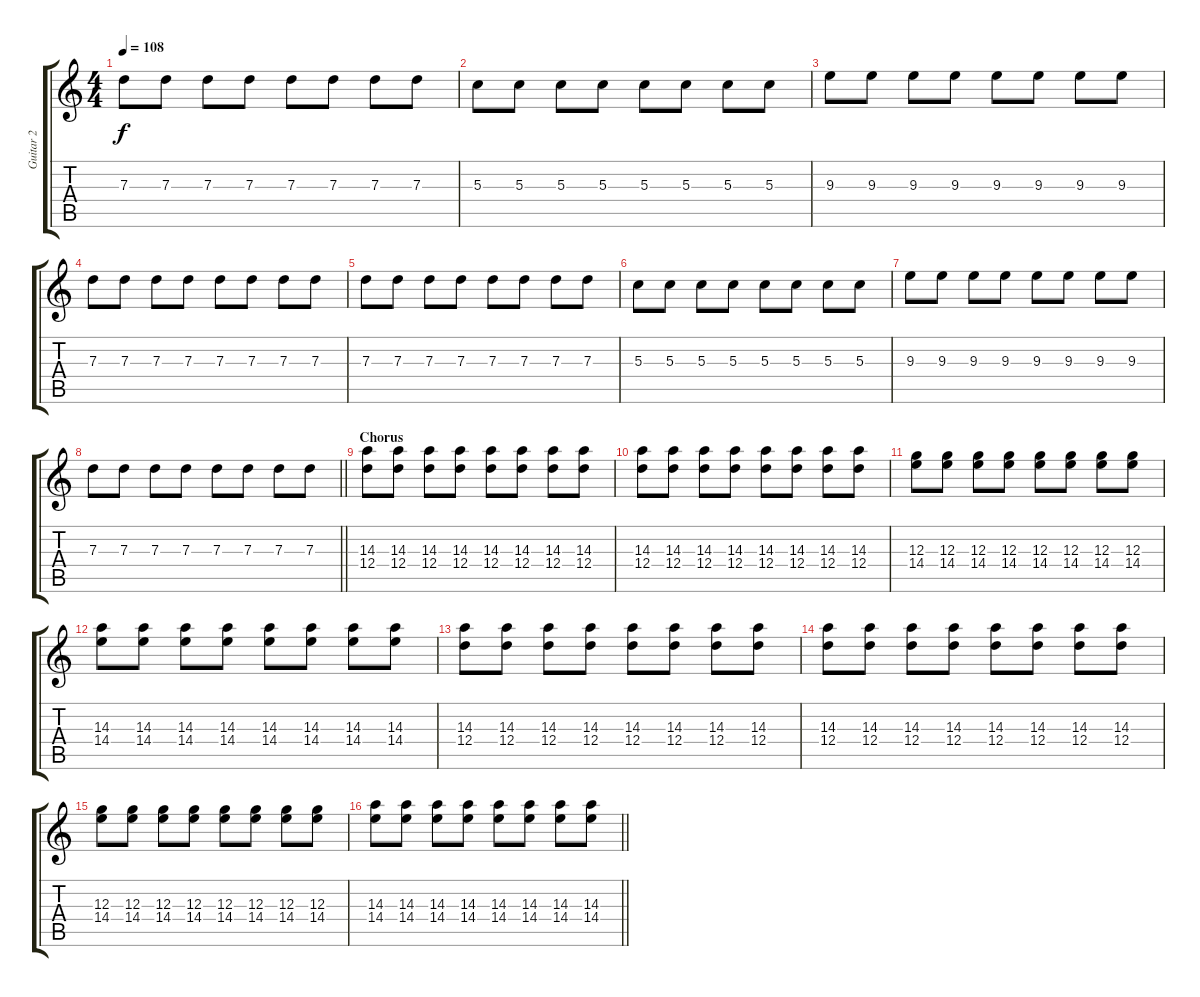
\track ("Guitar 2" "Guitar 2") {instrument electricguitarjazz}
\staff {score tabs}
\tuning (E4 B3 G3 D3 A2 E2) {hide}
\ts (4 4)
\tempo 108
\clef g2
\ks c
7.3.8{dy f} 7.3.8 7.3.8 7.3.8 7.3.8 7.3.8 7.3.8 7.3.8 |
5.3.8 5.3.8 5.3.8 5.3.8 5.3.8 5.3.8 5.3.8 5.3.8 |
9.3.8 9.3.8 9.3.8 9.3.8 9.3.8 9.3.8 9.3.8 9.3.8 |
7.3.8 7.3.8 7.3.8 7.3.8 7.3.8 7.3.8 7.3.8 7.3.8 |
7.3.8 7.3.8 7.3.8 7.3.8 7.3.8 7.3.8 7.3.8 7.3.8 |
5.3.8 5.3.8 5.3.8 5.3.8 5.3.8 5.3.8 5.3.8 5.3.8 |
9.3.8 9.3.8 9.3.8 9.3.8 9.3.8 9.3.8 9.3.8 9.3.8 |
\barLineRight lightlight
7.3.8 7.3.8 7.3.8 7.3.8 7.3.8 7.3.8 7.3.8 7.3.8 |
\section ("" "Chorus")
(14.3 12.4).8 (14.3 12.4).8 (14.3 12.4).8 (14.3 12.4).8 (14.3 12.4).8 (14.3 12.4).8 (14.3 12.4).8 (14.3 12.4).8 |
(14.3 12.4).8 (14.3 12.4).8 (14.3 12.4).8 (14.3 12.4).8 (14.3 12.4).8 (14.3 12.4).8 (14.3 12.4).8 (14.3 12.4).8 |
(12.3 14.4).8 (12.3 14.4).8 (12.3 14.4).8 (12.3 14.4).8 (12.3 14.4).8 (12.3 14.4).8 (12.3 14.4).8 (12.3 14.4).8 |
(14.3 14.4).8 (14.3 14.4).8 (14.3 14.4).8 (14.3 14.4).8 (14.3 14.4).8 (14.3 14.4).8 (14.3 14.4).8 (14.3 14.4).8 |
(14.3 12.4).8 (14.3 12.4).8 (14.3 12.4).8 (14.3 12.4).8 (14.3 12.4).8 (14.3 12.4).8 (14.3 12.4).8 (14.3 12.4).8 |
(14.3 12.4).8 (14.3 12.4).8 (14.3 12.4).8 (14.3 12.4).8 (14.3 12.4).8 (14.3 12.4).8 (14.3 12.4).8 (14.3 12.4).8 |
(12.3 14.4).8 (12.3 14.4).8 (12.3 14.4).8 (12.3 14.4).8 (12.3 14.4).8 (12.3 14.4).8 (12.3 14.4).8 (12.3 14.4).8 |
\barLineRight lightlight
(14.3 14.4).8 (14.3 14.4).8 (14.3 14.4).8 (14.3 14.4).8 (14.3 14.4).8 (14.3 14.4).8 (14.3 14.4).8 (14.3 14.4).8
